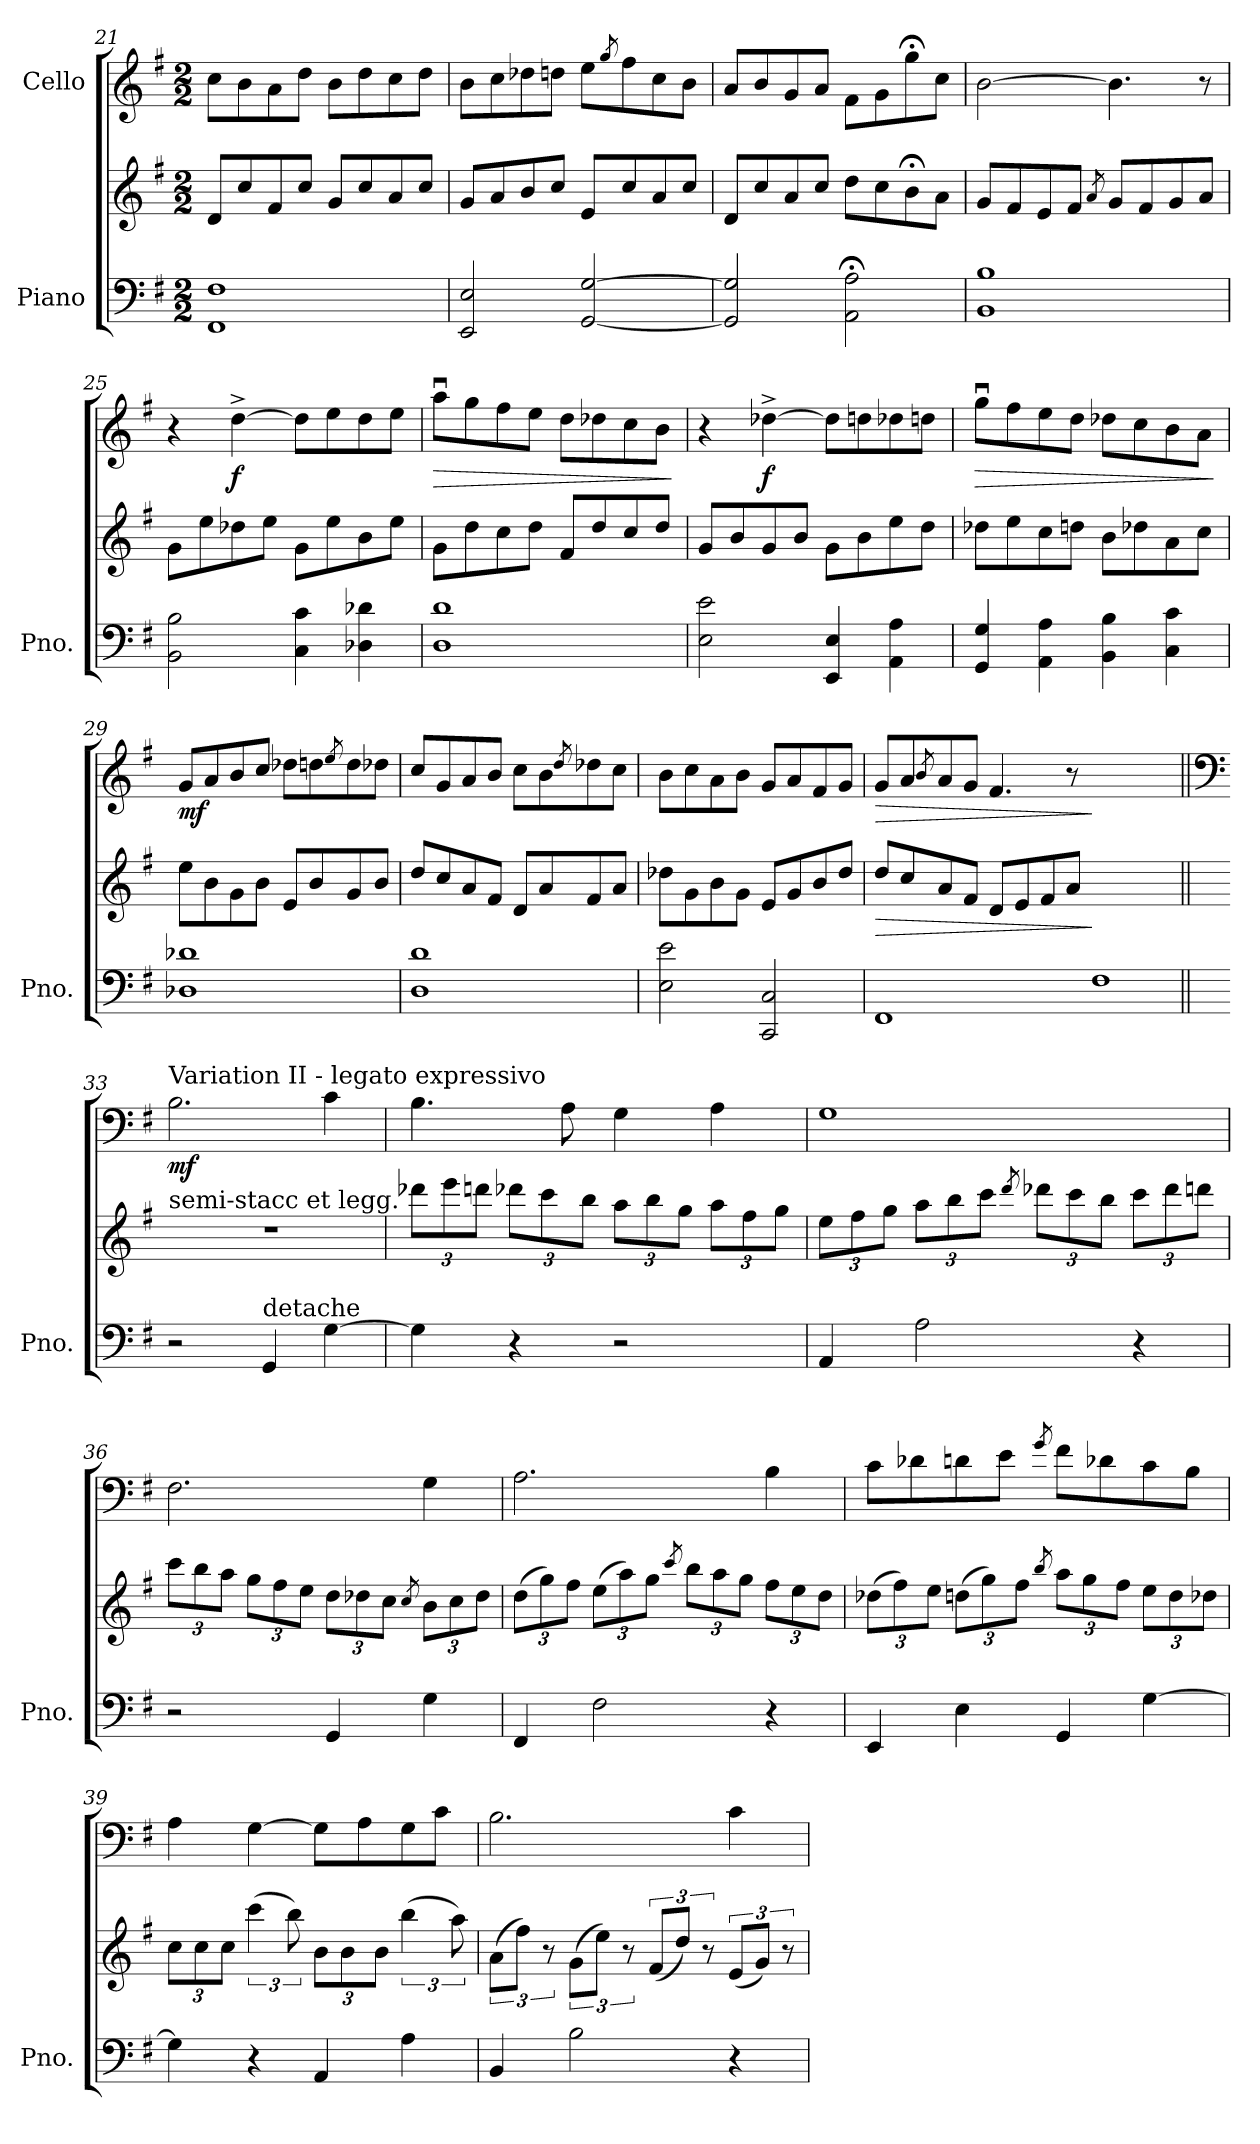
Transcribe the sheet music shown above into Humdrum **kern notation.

**kern	**kern	**dynam	**kern	**dynam
*part2	*part2	*part2	*part1	*part1
*staff3	*staff2	*staff2/3	*staff1	*staff1
*I"Piano	*	*	*I"Cello	*
*I'Pno.	*	*	*	*
*clefF4	*clefG2	*	*clefG2	*
*k[f#]	*k[f#]	*	*k[f#]	*
*M2/2	*M2/2	*	*M2/2	*
=21	=21	=21	=21	=21
1FF# 1F#	8dL	.	8ccL	.
.	8cc	.	8b	.
.	8f#	.	8a	.
.	8ccJ	.	8ddJ	.
.	8gL	.	8bL	.
.	8cc	.	8dd	.
.	8a	.	8cc	.
.	8ccJ	.	8ddJ	.
=22	=22	=22	=22	=22
2EE 2E	8gL	.	8bL	.
.	8a	.	8cc	.
.	8b	.	8dd-X	.
.	8ccJ	.	8ddnJ	.
[2GG [2G	8eL	.	8eeL	.
.	.	.	8qgg	.
.	8cc	.	8ff#	.
.	8a	.	8cc	.
.	8ccJ	.	8bJ	.
=23	=23	=23	=23	=23
2GG] 2G]	8dL	.	8aL	.
.	8cc	.	8b	.
.	8a	.	8g	.
.	8ccJ	.	8aJ	.
2AA; 2A;	8ddL	.	8f#L	.
.	8cc	.	8g	.
.	8b;	.	8gg;	.
.	8aJ	.	8ccJ	.
=24	=24	=24	=24	=24
1BB 1B	8gL	.	[2b	.
.	8f#	.	.	.
.	8e	.	.	.
.	8f#J	.	.	.
.	8qa	.	.	.
.	8gL	.	4.b]	.
.	8f#	.	.	.
.	8g	.	.	.
.	8aJ	.	8r	.
=25	=25	=25	=25	=25
2BB 2B	8gL	.	4r	.
.	8ee	.	.	.
!	!	!	!	!LO:DY:b
.	8dd-X	.	[4dd^	f
.	8eeJ	.	.	.
4C 4c	8gL	.	8ddL]	.
.	8ee	.	8ee	.
4D-X 4d-X	8b	.	8dd	.
.	8eeJ	.	8eeJ	.
=26	=26	=26	=26	=26
!	!	!	!	!LO:HP:b
1D 1d	8gL	.	8aauL	>
.	8dd	.	8gg	.
.	8cc	.	8ff#	.
.	8ddJ	.	8eeJ	.
.	8f#L	.	8ddL	.
.	8dd	.	8dd-X	.
.	8cc	.	8cc	.
.	8ddJ	.	8bJ	.
.	.	.	.	]
=27	=27	=27	=27	=27
2E 2e	8gL	.	4r	.
.	8b	.	.	.
!	!	!	!	!LO:DY:b
.	8g	.	[4dd-X^	f
.	8bJ	.	.	.
4EE 4E	8gL	.	8dd-L]	.
.	8b	.	8ddn	.
4AA 4A	8ee	.	8dd-X	.
.	8ddJ	.	8ddnJ	.
=28	=28	=28	=28	=28
!	!	!	!	!LO:HP:b
4GG 4G	8dd-XL	.	8gguL	>
.	8ee	.	8ff#	.
4AA 4A	8cc	.	8ee	.
.	8ddnJ	.	8ddJ	.
4BB 4B	8bL	.	8dd-XL	.
.	8dd-X	.	8cc	.
4C 4c	8a	.	8b	.
.	8ccJ	.	8aJ	.
.	.	.	.	]
=29	=29	=29	=29	=29
!	!	!	!	!LO:DY:b
1D-X 1d-X	8eeL	.	8gL	mf
.	8b	.	8a	.
.	8g	.	8b	.
.	8bJ	.	8ccJ	.
.	8eL	.	8dd-XL	.
.	8b	.	8ddn	.
.	.	.	8qee	.
.	8g	.	8dd	.
.	8bJ	.	8dd-XJ	.
=30	=30	=30	=30	=30
1D 1d	8ddL	.	8ccL	.
.	8cc	.	8g	.
.	8a	.	8a	.
.	8f#J	.	8bJ	.
.	8dL	.	8ccL	.
.	8a	.	8b	.
.	.	.	8qdd	.
.	8f#	.	8dd-X	.
.	8aJ	.	8ccJ	.
=31	=31	=31	=31	=31
2E 2e	8dd-XL	.	8bL	.
.	8g	.	8cc	.
.	8b	.	8a	.
.	8gJ	.	8bJ	.
2CC 2C	8eL	.	8gL	.
.	8g	.	8a	.
.	8b	.	8f#	.
.	8dd-J	.	8gJ	.
=32	=32	=32	=32	=32
!	!	!LO:HP:b	!	!LO:HP:b
1FF#	8ddL	>	8gL	>
.	8cc	.	8a	.
.	.	.	8qb	.
.	8a	.	8a	.
.	8f#J	.	8gJ	.
.	8dL	.	4.f#	.
.	8e	.	.	.
.	8f#	.	.	.
.	8aJ	.	8r	.
1F#	1ryy	]	1ryy	]
!!LO:LB:g=z
=33||	=33||	=33||	=33||	=33||
*	*	*	*clefF4	*
!	!	!	!LO:TX:a:t=Variation II - legato expressivo	!
!	!LO:TX:a:t=semi-stacc et legg.	!	!	!
!	!	!LO:DY:b=2	!	!
!	!	!LO:DY:n=1:b	!	!LO:DY:b
2r	1r	mp p	2.B	mf
!LO:TX:a:t=detache	!	!	!	!
4GG	.	.	.	.
[4G	.	.	4c	.
=34	=34	=34	=34	=34
4G]	12ddd-XL	.	4.B	.
.	12eee	.	.	.
.	12dddnJ	.	.	.
4r	12ddd-XL	.	.	.
.	12ccc	.	.	.
.	.	.	8A	.
.	12bbJ	.	.	.
2r	12aaL	.	4G	.
.	12bb	.	.	.
.	12ggJ	.	.	.
.	12aaL	.	4A	.
.	12ff#	.	.	.
.	12ggJ	.	.	.
=35	=35	=35	=35	=35
4AA	12eeL	.	1G	.
.	12ff#	.	.	.
.	12ggJ	.	.	.
2A	12aaL	.	.	.
.	12bb	.	.	.
.	12cccJ	.	.	.
.	8qddd	.	.	.
.	12ddd-XL	.	.	.
.	12ccc	.	.	.
.	12bbJ	.	.	.
4r	12cccL	.	.	.
.	12ddd-	.	.	.
.	12dddnJ	.	.	.
=36	=36	=36	=36	=36
2r	12cccL	.	2.F#	.
.	12bb	.	.	.
.	12aaJ	.	.	.
.	12ggL	.	.	.
.	12ff#	.	.	.
.	12eeJ	.	.	.
4GG	12ddL	.	.	.
.	12dd-X	.	.	.
.	12ccJ	.	.	.
.	8qcc	.	.	.
4G	12bL	.	4G	.
.	12cc	.	.	.
.	12dd-J	.	.	.
=37	=37	=37	=37	=37
4FF#	(12ddL	.	2.A	.
.	12gg)	.	.	.
.	12ff#J	.	.	.
2F#	(12eeL	.	.	.
.	12aa)	.	.	.
.	12ggJ	.	.	.
.	8qccc	.	.	.
.	12bbL	.	.	.
.	12aa	.	.	.
.	12ggJ	.	.	.
4r	12ff#L	.	4B	.
.	12ee	.	.	.
.	12ddJ	.	.	.
=38	=38	=38	=38	=38
4EE	(12dd-XL	.	8cL	.
.	12ff#)	.	.	.
.	.	.	8d-X	.
.	12eeJ	.	.	.
4E	(12ddnL	.	8dn	.
.	12gg)	.	.	.
.	.	.	8eJ	.
.	12ff#J	.	.	.
.	8qbb	.	8qg	.
4GG	12aaL	.	8f#L	.
.	12gg	.	.	.
.	.	.	8d-X	.
.	12ff#J	.	.	.
[4G	12eeL	.	8c	.
.	12dd	.	.	.
.	.	.	8BJ	.
.	12dd-XJ	.	.	.
=39	=39	=39	=39	=39
4G]	12ccL	.	4A	.
.	12cc	.	.	.
.	12ccJ	.	.	.
4r	(6ccc	.	[4G	.
.	12bb)	.	.	.
4AA	12bL	.	8GL]	.
.	12b	.	.	.
.	.	.	8A	.
.	12bJ	.	.	.
4A	(6bb	.	8G	.
.	.	.	8cJ	.
.	12aa)	.	.	.
=40	=40	=40	=40	=40
4BB	(12aL	.	2.B	.
.	12ff#J)	.	.	.
.	12r	.	.	.
2B	(12gL	.	.	.
.	12eeJ)	.	.	.
.	12r	.	.	.
.	(12f#L	.	.	.
.	12ddJ)	.	.	.
.	12r	.	.	.
4r	(12eL	.	4c	.
.	12gJ)	.	.	.
.	12r	.	.	.
=	=	=	=	=
*-	*-	*-	*-	*-
